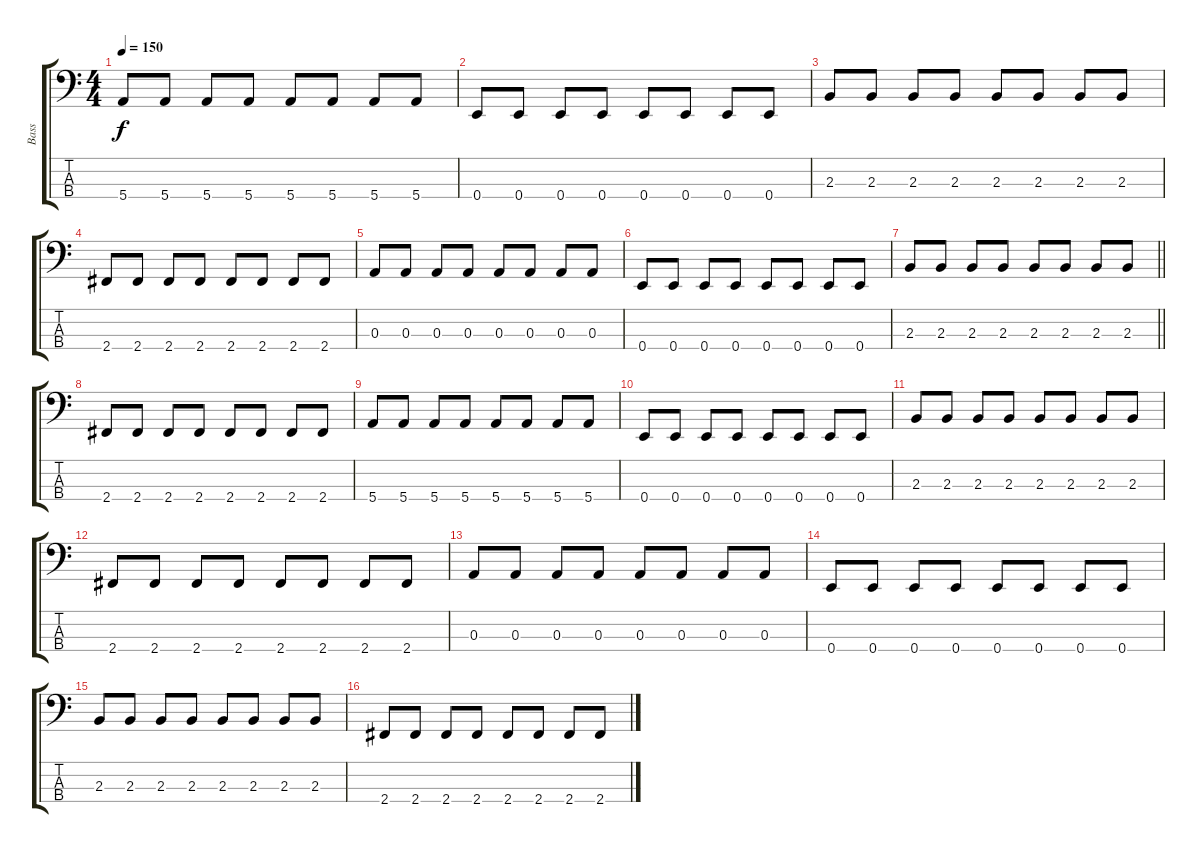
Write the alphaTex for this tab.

\track ("Bass" "Bass") {instrument electricbassfinger}
\staff {score tabs}
\tuning (G2 D2 A1 E1) {hide}
\ts (4 4)
\tempo 150
\clef f4
\ks c
5.4.8{dy f} 5.4.8 5.4.8 5.4.8 5.4.8 5.4.8 5.4.8 5.4.8 |
0.4.8 0.4.8 0.4.8 0.4.8 0.4.8 0.4.8 0.4.8 0.4.8 |
2.3.8 2.3.8 2.3.8 2.3.8 2.3.8 2.3.8 2.3.8 2.3.8 |
2.4.8 2.4.8 2.4.8 2.4.8 2.4.8 2.4.8 2.4.8 2.4.8 |
0.3.8 0.3.8 0.3.8 0.3.8 0.3.8 0.3.8 0.3.8 0.3.8 |
0.4.8 0.4.8 0.4.8 0.4.8 0.4.8 0.4.8 0.4.8 0.4.8 |
\barLineRight lightlight
2.3.8 2.3.8 2.3.8 2.3.8 2.3.8 2.3.8 2.3.8 2.3.8 |
2.4.8 2.4.8 2.4.8 2.4.8 2.4.8 2.4.8 2.4.8 2.4.8 |
5.4.8 5.4.8 5.4.8 5.4.8 5.4.8 5.4.8 5.4.8 5.4.8 |
0.4.8 0.4.8 0.4.8 0.4.8 0.4.8 0.4.8 0.4.8 0.4.8 |
2.3.8 2.3.8 2.3.8 2.3.8 2.3.8 2.3.8 2.3.8 2.3.8 |
2.4.8 2.4.8 2.4.8 2.4.8 2.4.8 2.4.8 2.4.8 2.4.8 |
0.3.8 0.3.8 0.3.8 0.3.8 0.3.8 0.3.8 0.3.8 0.3.8 |
0.4.8 0.4.8 0.4.8 0.4.8 0.4.8 0.4.8 0.4.8 0.4.8 |
2.3.8 2.3.8 2.3.8 2.3.8 2.3.8 2.3.8 2.3.8 2.3.8 |
2.4.8 2.4.8 2.4.8 2.4.8 2.4.8 2.4.8 2.4.8 2.4.8
